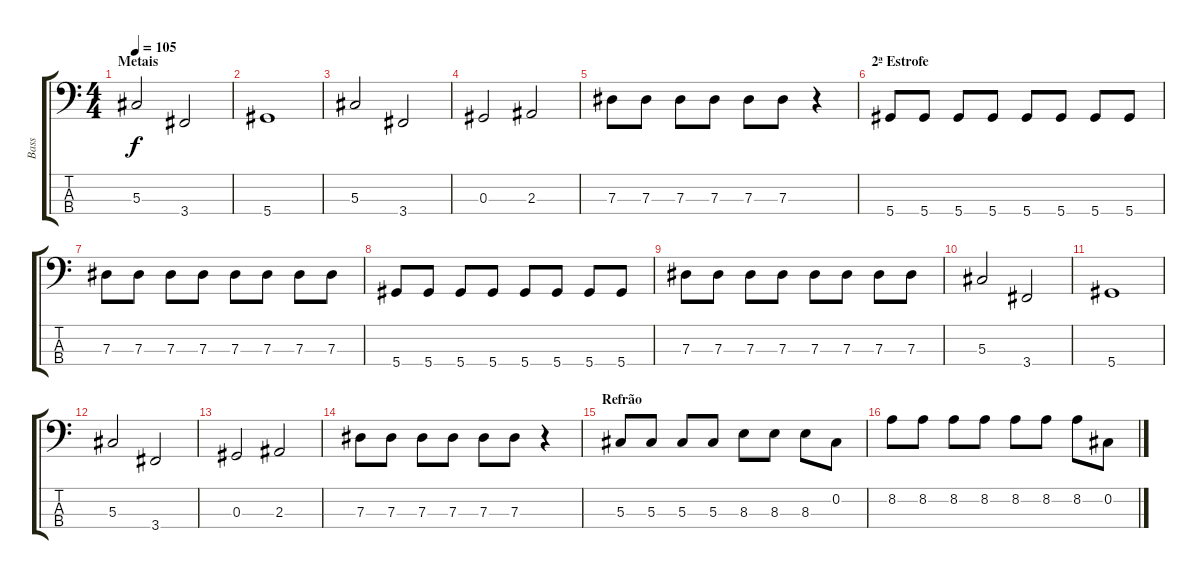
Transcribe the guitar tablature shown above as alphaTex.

\track ("Bass" "Bass") {instrument electricbassfinger}
\staff {score tabs}
\tuning (Gb2 Db2 Ab1 Eb1) {hide}
\ts (4 4)
\section ("" "Metais")
\tempo 105
\clef f4
\ks c
5.3.2{dy f} 3.4.2 |
5.4.1 |
5.3.2 3.4.2 |
0.3.2 2.3.2 |
7.3.8 7.3.8 7.3.8 7.3.8 7.3.8 7.3.8 r.4 |
\section ("" "2ª Estrofe")
5.4.8 5.4.8 5.4.8 5.4.8 5.4.8 5.4.8 5.4.8 5.4.8 |
7.3.8 7.3.8 7.3.8 7.3.8 7.3.8 7.3.8 7.3.8 7.3.8 |
5.4.8 5.4.8 5.4.8 5.4.8 5.4.8 5.4.8 5.4.8 5.4.8 |
7.3.8 7.3.8 7.3.8 7.3.8 7.3.8 7.3.8 7.3.8 7.3.8 |
5.3.2 3.4.2 |
5.4.1 |
5.3.2 3.4.2 |
0.3.2 2.3.2 |
7.3.8 7.3.8 7.3.8 7.3.8 7.3.8 7.3.8 r.4 |
\section ("" "Refrão")
5.3.8 5.3.8 5.3.8 5.3.8 8.3.8 8.3.8 8.3.8 0.2.8 |
8.2.8 8.2.8 8.2.8 8.2.8 8.2.8 8.2.8 8.2.8 0.2.8
